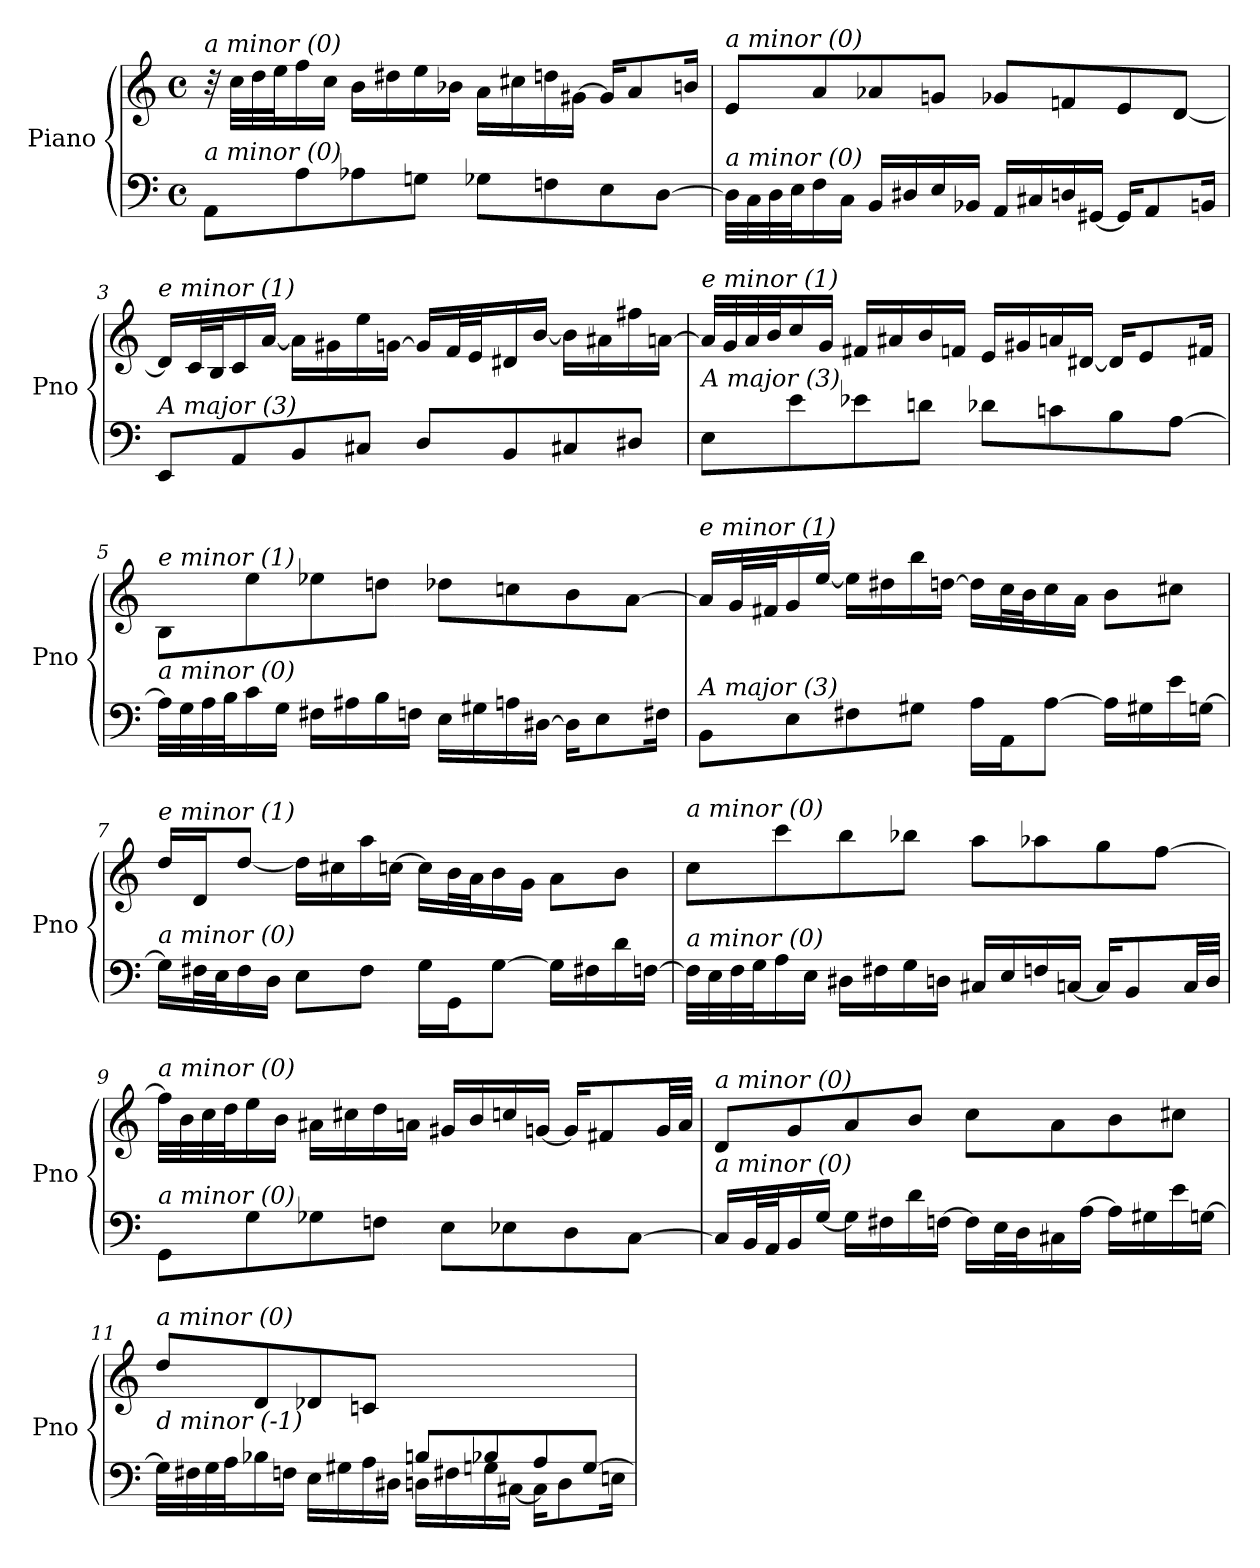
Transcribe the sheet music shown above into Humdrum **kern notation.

**kern	**kern
*part1	*part1
*staff2	*staff1
*I"Piano	*
*I'Pno	*
*clefF4	*clefG2
*k[]	*k[]
*M4/4	*M4/4
*met(c)	*met(c)
=1	=1
!	!LO:TX:i:t=a minor (0)
!LO:TX:i:t=a minor (0)	!
8AA/L	32r
.	32cc\LLL
.	32dd\
.	32ee\J
8A\	16ff\
.	16cc\JJ
8A-Xi\	16b\LL
.	16dd#X\
8Gn\J	16ee\
.	16b-Xj\JJ
8G-Xi\L	16a\LL
.	16cc#X\
8Fn\	16ddn\
.	[16g#X\JJ
8E\	16g#/KL]
.	8a/
[8D\J	.
.	16bn/Jk
=2	=2
!	!LO:TX:i:t=a minor (0)
!LO:TX:i:t=a minor (0)	!
32D\LLL]	8e/L
32C\	.
32D\	.
32E\J	.
16F\	8a/
16C\JJ	.
16BB/LL	8a-Xi/
16D#X/	.
16E/	8gn/J
16BB-Xj/JJ	.
16AA/LL	8g-Xi/L
16C#X/	.
16Dn/	8fn/
[16GG#X/JJ	.
16GG#/KL]	8e/
8AA/	.
.	[8d/J
16BBn/Jk	.
!!LO:LB:g=z
=3	=3
!	!LO:TX:i:t=e minor (1)
!LO:TX:i:t=A major (3)	!
8EE/L	16d/LL]
.	32c/L
.	32B/J
8AA/	16c/
.	[16a/JJ
8BB/	16a\LL]
.	16g#X\
8C#X/J	16ee\
.	[16gn\JJ
8D/L	16g/LL]
.	32f/L
.	32e/J
8BB/	16d#X/
.	[16b/JJ
8C#X/	16b\LL]
.	16a#X\
8D#X/J	16ff#X\
.	[16an\JJ
=4	=4
!	!LO:TX:i:t=e minor (1)
!LO:TX:i:t=A major (3)	!
8E\L	32a/LLL]
.	32g/
.	32a/
.	32b/J
8e\	16cc/
.	16g/JJ
8e-Xi\	16f#X/LL
.	16a#X/
8dn\J	16b/
.	16fn/JJ
8d-Xi\L	16e/LL
.	16g#X/
8cn\	16an/
.	[16d#X/JJ
8B\	16d#/KL]
.	8e/
[8A\J	.
.	16f#X/Jk
!!LO:LB:g=z
=5	=5
!	!LO:TX:i:t=e minor (1)
!LO:TX:i:t=a minor (0)	!
32A\LLL]	8B/L
32G\	.
32A\	.
32B\J	.
16c\	8ee\
16G\JJ	.
16F#X\LL	8ee-Xi\
16A#X\	.
16B\	8ddn\J
16Fn\JJ	.
16E\LL	8dd-Xi\L
16G#X\	.
16An\	8ccn\
[16D#X\JJ	.
16D#\KL]	8b\
8E\	.
.	[8a\J
16F#X\Jk	.
=6	=6
!	!LO:TX:i:t=e minor (1)
!LO:TX:i:t=A major (3)	!
8BB\L	16a/LL]
.	32g/L
.	32f#X/J
8E\	16g/
.	[16ee/JJ
8F#X\	16ee\LL]
.	16dd#X\
8G#X\J	16bb\
.	[16ddn\JJ
16A\LL	16dd\LL]
16AA\J	32cc\L
.	32b\J
[8A\J	16cc\
.	16a\JJ
16A\LL]	8b\L
16G#X\	.
16e\	8cc#X\J
[16Gn\JJ	.
!!LO:LB:g=z
=7	=7
!	!LO:TX:i:t=e minor (1)
!LO:TX:i:t=a minor (0)	!
16G\LL]	16dd/LL
32F#X\L	16d/J
32E\J	.
16F#\	[8dd/J
16D\JJ	.
8E\L	16dd\LL]
.	16cc#X\
8F#\J	16aa\
.	[16ccn\JJ
16G\LL	16cc\LL]
16GG\J	32b\L
.	32a\J
[8G\J	16b\
.	16g\JJ
16G\LL]	8a\L
16F#X\	.
16d\	8b\J
[16Fn\JJ	.
=8	=8
!	!LO:TX:i:t=a minor (0)
!LO:TX:i:t=a minor (0)	!
32F\LLL]	8cc\L
32E\	.
32F\	.
32G\J	.
16A\	8ccc\
16E\JJ	.
16D#X\LL	8bb\
16F#X\	.
16G\	8bb-Xj\J
16Dn\JJ	.
16C#X/LL	8aa\L
16E/	.
16Fn/	8aa-Xj\
[16Cn/JJ	.
16C/KL]	8gg\
8BB/	.
.	[8ff\J
32C/LL	.
32D/JJJ	.
!!LO:LB:g=z
=9	=9
!	!LO:TX:i:t=a minor (0)
!LO:TX:i:t=a minor (0)	!
8GG\L	32ff\LLL]
.	32b\
.	32cc\
.	32dd\J
8G\	16ee\
.	16b\JJ
8G-Xi\	16a#X\LL
.	16cc#X\
8Fn\J	16dd\
.	16an\JJ
8E\L	16g#X/LL
.	16b/
8E-Xj\	16ccn/
.	[16gn/JJ
8D\	16g/KL]
.	8f#X/
[8C\J	.
.	32g/LL
.	32a/JJJ
=10	=10
!	!LO:TX:i:t=a minor (0)
!LO:TX:i:t=a minor (0)	!
16C/LL]	8d/L
32BB/L	.
32AA/J	.
16BB/	8g/
[16G/JJ	.
16G\LL]	8a/
16F#X\	.
16d\	8b/J
[16Fn\JJ	.
16F\LL]	8cc\L
32E\L	.
32D\J	.
16C#X\	8a\
[16A\JJ	.
16A\LL]	8b\
16G#X\	.
16e\	8cc#X\J
[16Gn\JJ	.
!!LO:PB:g=z
=11	=11
*^	*
!	!	!LO:TX:i:t=a minor (0)
!LO:TX:i:t=d minor (-1)	!	!
2ryy	32G\LLL]	8dd/L
.	32F#X\	.
.	32G\	.
.	32A\J	.
.	16B-X\	8d/
.	16Fn\JJ	.
.	16E\LL	8d-Xi/
.	16G#X\	.
.	16A\	8cn/J
.	16D#XZ\JJ	.
8Bn/L	16D\LL	2ryy
.	16F#X\	.
8B-X/	16Gn\	.
.	[16C#X\JJ	.
8A/	16C#\KL]	.
.	8D\	.
[8G/J	.	.
.	16En\Jk	.
*v	*v	*
=	=
*-	*-
